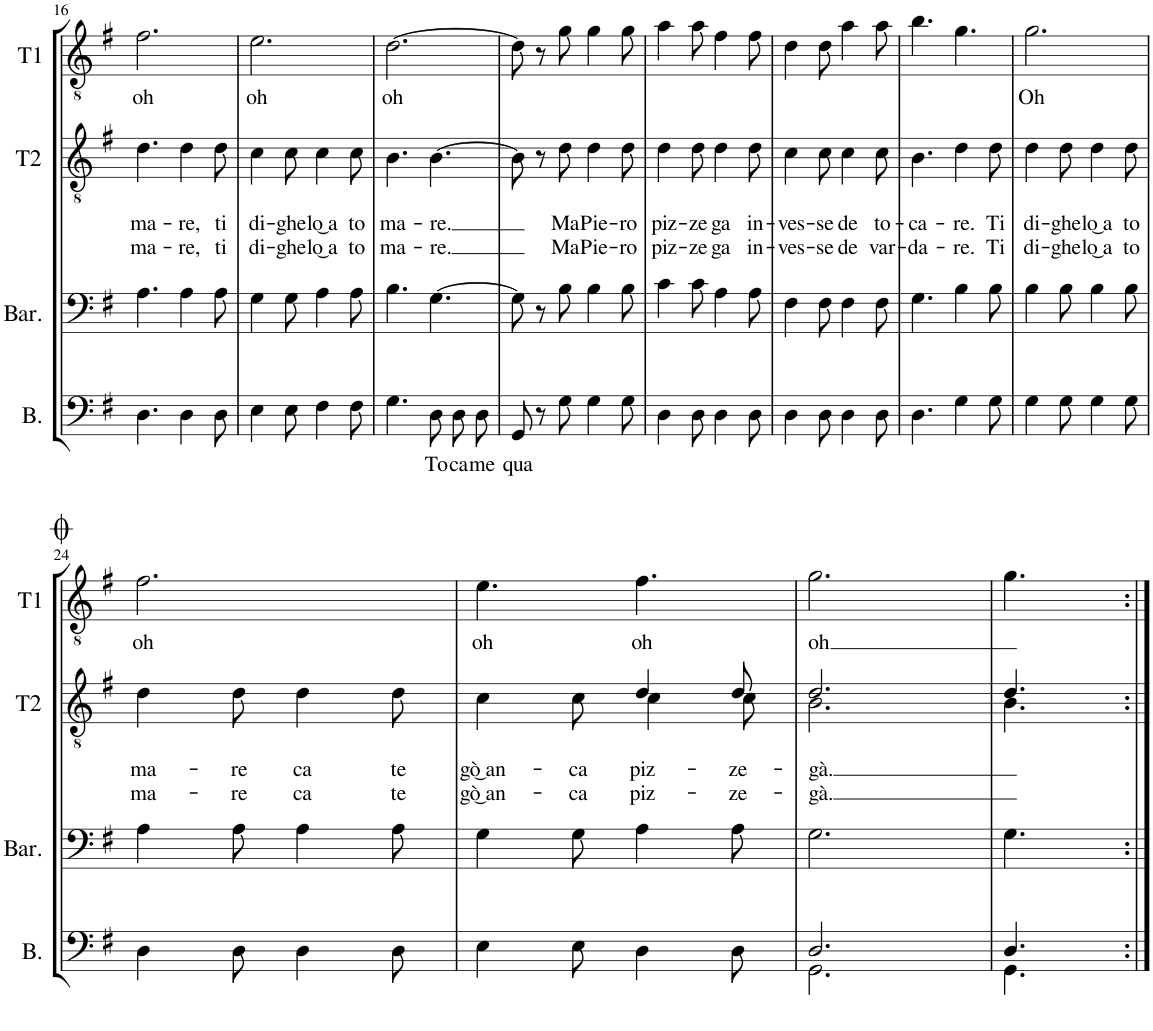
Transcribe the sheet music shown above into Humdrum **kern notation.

**kern	**text	**kern	**kern	**text	**text	**text	**kern	**text
*part4	*part4	*part3	*part2	*part2	*part2	*part2	*part1	*part1
*staff4	*staff4	*staff3	*staff2	*staff2	*staff2	*staff2	*staff1	*staff1
*I"Basso	*	*I"Baritono	*I"Tenore II	*	*	*	*I"Tenore I	*
*I'B.	*	*I'Bar.	*I'T2	*	*	*	*I'T1	*
!!LO:PB:g=z
*clefF4	*	*clefF4	*clefGv2	*	*	*	*clefGv2	*
*k[f#]	*	*k[f#]	*k[f#]	*	*	*	*k[f#]	*
*M6/8	*	*M6/8	*M6/8	*	*	*	*M6/8	*
=16	=16	=16	=16	=16	=16	=16	=16	=16
!	!	!	!	!	!LO:LY:b	!LO:LY:b	!	!LO:LY:b
4.D\	.	4.A\	4.d\	.	ma-	ma-	2.f#\	oh
!	!	!	!	!	!LO:LY:b	!LO:LY:b	!	!
4D\	.	4A\	4d\	.	-re,	-re,	.	.
!	!	!	!	!	!LO:LY:b	!LO:LY:b	!	!
8D\	.	8A\	8d\	.	ti	ti	.	.
=17	=17	=17	=17	=17	=17	=17	=17	=17
!	!	!	!	!	!LO:LY:b	!LO:LY:b	!	!LO:LY:b
4E\	.	4G\	4c\	.	di-	di-	2.e\	oh
!	!	!	!	!	!LO:LY:b	!LO:LY:b	!	!
8E\	.	8G\	8c\	.	-ghe-	-ghe-	.	.
!	!	!	!	!	!LO:LY:b	!LO:LY:b	!	!
4F#\	.	4A\	4c\	.	-lo͜ a	-lo͜ a	.	.
!	!	!	!	!	!LO:LY:b	!LO:LY:b	!	!
8F#\	.	8A\	8c\	.	to	to	.	.
=18	=18	=18	=18	=18	=18	=18	=18	=18
!	!	!	!	!	!LO:LY:b	!LO:LY:b	!	!LO:LY:b
4.G\	.	4.B\	4.B\	.	ma-	ma-	[2.d\	oh
!	!LO:LY:b	!	!	!	!LO:LY:b	!LO:LY:b	!	!
8D\L	To-	[4.G\	[4.B\	.	-re.	-re.	.	.
!	!LO:LY:b	!	!	!	!	!	!	!
8D\	-ca-	.	.	.	.	.	.	.
!	!LO:LY:b	!	!	!	!	!	!	!
8D\J	-me	.	.	.	.	.	.	.
=19	=19	=19	=19	=19	=19	=19	=19	=19
!	!LO:LY:b	!	!	!	!	!	!	!
8GG/	qua	8G\]	8B\]	.	.	.	8d\]	.
8r	.	8r	8r	.	.	.	8r	.
!	!	!	!	!	!LO:LY:b	!LO:LY:b	!	!
8G\	.	8B\	8d\	.	Ma	Ma	8g\	.
!	!	!	!	!	!LO:LY:b	!LO:LY:b	!	!
4G\	.	4B\	4d\	.	Pie-	Pie-	4g\	.
!	!	!	!	!	!LO:LY:b	!LO:LY:b	!	!
8G\	.	8B\	8d\	.	-ro	-ro	8g\	.
=20	=20	=20	=20	=20	=20	=20	=20	=20
!	!	!	!	!	!LO:LY:b	!LO:LY:b	!	!
4D\	.	4c\	4d\	.	piz-	piz-	4a\	.
!	!	!	!	!	!LO:LY:b	!LO:LY:b	!	!
8D\	.	8c\	8d\	.	-ze-	-ze-	8a\	.
!	!	!	!	!	!LO:LY:b	!LO:LY:b	!	!
4D\	.	4A\	4d\	.	-ga	-ga	4f#\	.
!	!	!	!	!	!LO:LY:b	!LO:LY:b	!	!
8D\	.	8A\	8d\	.	in-	in-	8f#\	.
=21	=21	=21	=21	=21	=21	=21	=21	=21
!	!	!	!	!	!LO:LY:b	!LO:LY:b	!	!
4D\	.	4F#\	4c\	.	-ves-	-ves-	4d\	.
!	!	!	!	!	!LO:LY:b	!LO:LY:b	!	!
8D\	.	8F#\	8c\	.	-se	-se	8d\	.
!	!	!	!	!	!LO:LY:b	!LO:LY:b	!	!
4D\	.	4F#\	4c\	.	de	de	4a\	.
!	!	!	!	!	!LO:LY:b	!LO:LY:b	!	!
8D\	.	8F#\	8c\	.	to-	var-	8a\	.
=22	=22	=22	=22	=22	=22	=22	=22	=22
!	!	!	!	!	!LO:LY:b	!LO:LY:b	!	!
4.D\	.	4.G\	4.B\	.	-ca-	-da-	4.b\	.
!	!	!	!	!	!LO:LY:b	!LO:LY:b	!	!
4G\	.	4B\	4d\	.	-re.	-re.	4.g\	.
!	!	!	!	!	!LO:LY:b	!LO:LY:b	!	!
8G\	.	8B\	8d\	.	Ti	Ti	.	.
=23	=23	=23	=23	=23	=23	=23	=23	=23
!	!	!	!	!	!LO:LY:b	!LO:LY:b	!	!LO:LY:b
4G\	.	4B\	4d\	.	di-	di-	2.g\	Oh
!	!	!	!	!	!LO:LY:b	!LO:LY:b	!	!
8G\	.	8B\	8d\	.	-ghe-	-ghe-	.	.
!	!	!	!	!	!LO:LY:b	!LO:LY:b	!	!
4G\	.	4B\	4d\	.	-lo͜ a	-lo͜ a	.	.
!	!	!	!	!	!LO:LY:b	!LO:LY:b	!	!
8G\	.	8B\	8d\	.	to	to	.	.
!!LO:LB:g=z
=24	=24	=24	=24	=24	=24	=24	=24	=24
!	!	!	!	!	!LO:LY:b	!LO:LY:b	!	!LO:LY:b
4D\	.	4A\	4d\	.	ma-	ma-	2.f#\	oh
!	!	!	!	!	!LO:LY:b	!LO:LY:b	!	!
8D\	.	8A\	8d\	.	-re	-re	.	.
!	!	!	!	!	!LO:LY:b	!LO:LY:b	!	!
4D\	.	4A\	4d\	.	ca	ca	.	.
!	!	!	!	!	!LO:LY:b	!LO:LY:b	!	!
8D\	.	8A\	8d\	.	te	te	.	.
=25	=25	=25	=25	=25	=25	=25	=25	=25
!	!	!	!	!	!LO:LY:b	!LO:LY:b	!	!LO:LY:b
*	*	*	*^	*	*	*	*	*
4E\	.	4G\	4c\	4.ryy	.	gò͜ an-	gò͜ an-	4.e\	oh
!	!	!	!	!	!	!LO:LY:b	!LO:LY:b	!	!
8E\	.	8G\	8c\	.	.	-ca	-ca	.	.
!	!	!	!	!	!	!LO:LY:b	!LO:LY:b	!	!LO:LY:b
4D\	.	4A\	4d/	4c\	.	piz-	piz-	4.f#\	oh
!	!	!	!	!	!	!LO:LY:b	!LO:LY:b	!	!
8D\	.	8A\	8d/	8c\	.	-ze-	-ze-	.	.
=26	=26	=26	=26	=26	=26	=26	=26	=26	=26
*^	*	*	*	*	*	*	*	*	*
!	!	!	!	!	!	!	!LO:LY:b	!LO:LY:b	!	!LO:LY:b
2.D/	2.GG\	.	2.G\	2.d/	2.B\	.	-gà.	-gà.	2.g\	oh
=27	=27	=27	=27	=27	=27	=27	=27	=27	=27	=27
4.D/	4.GG\	.	4.G\	4.d/	4.B\	.	.	.	4.g\	.
*v	*v	*	*	*v	*v	*	*	*	*	*
=:|!	=:|!	=:|!	=:|!	=:|!	=:|!	=:|!	=:|!	=:|!
*-	*-	*-	*-	*-	*-	*-	*-	*-
